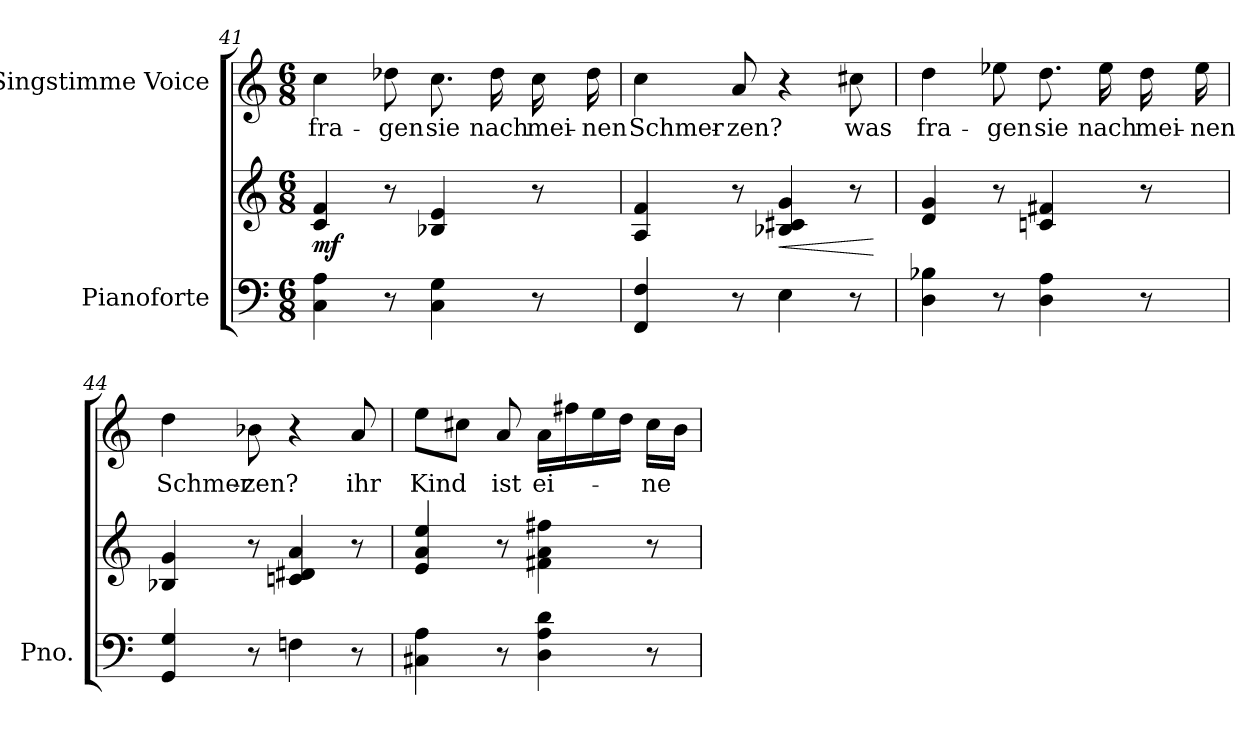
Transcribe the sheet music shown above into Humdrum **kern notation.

**kern	**kern	**dynam	**kern	**text
*part2	*part2	*part2	*part1	*part1
*staff3	*staff2	*staff2/3	*staff1	*staff1
*I"Pianoforte	*	*	*I"Singstimme Voice	*
*I'Pno.	*	*	*	*
*clefF4	*clefG2	*	*clefG2	*
*k[]	*k[]	*	*k[]	*
*M6/8	*M6/8	*	*M6/8	*
=41	=41	=41	=41	=41
!	!	!LO:DY:b	!	!LO:LY:b
4C\ 4A\	4c/ 4f/	mf	4cc\	fra-
!	!	!	!	!LO:LY:b
8r	8r	.	8dd-X\	-gen
!	!	!	!	!LO:LY:b
4C\ 4G\	4B-X/ 4e/	.	8.cc\	sie
!	!	!	!	!LO:LY:b
.	.	.	16dd-\	nach
!	!	!	!	!LO:LY:b
8r	8r	.	16cc\	mei-
!	!	!	!	!LO:LY:b
.	.	.	16dd-\	-nen
=42	=42	=42	=42	=42
!	!	!	!	!LO:LY:b
4FF/ 4F/	4A/ 4f/	.	4cc\	Schmer-
!	!	!	!	!LO:LY:b
8r	8r	.	8a/	-zen?
!	!	!LO:HP:b	!	!
4E\	4B-X/ 4c#X/ 4g/	<	4r	.
!	!	!	!	!LO:LY:b
8r	8r	.	8cc#X\	was
.	.	[	.	.
=43	=43	=43	=43	=43
!	!	!	!	!LO:LY:b
4D\ 4B-X\	4d/ 4g/	.	4dd\	fra-
!	!	!	!	!LO:LY:b
8r	8r	.	8ee-X\	-gen
!	!	!	!	!LO:LY:b
4D\ 4A\	4cn/ 4f#X/	.	8.dd\	sie
!	!	!	!	!LO:LY:b
.	.	.	16ee-\	nach
!	!	!	!	!LO:LY:b
8r	8r	.	16dd\	mei-
!	!	!	!	!LO:LY:b
.	.	.	16ee-\	-nen
=44	=44	=44	=44	=44
!	!	!	!	!LO:LY:b
4GG/ 4G/	4B-X/ 4g/	.	4dd\	Schmer-
!	!	!	!	!LO:LY:b
8r	8r	.	8b-X\	-zen?
4Fn\	4cn/ 4d#X/ 4a/	.	4r	.
!	!	!	!	!LO:LY:b
8r	8r	.	8a/	ihr
!!LO:LB:g=z
=45	=45	=45	=45	=45
!	!	!	!	!LO:LY:b
4C#X\ 4A\	4e/ 4a/ 4ee/	.	8ee\L	Kind
.	.	.	8cc#X\J	.
!	!	!	!	!LO:LY:b
8r	8r	.	8a/	ist
!	!	!	!	!LO:LY:b
4D\ 4A\ 4d\	4f#X\ 4a\ 4ff#X\	.	16a\LL	ei-
.	.	.	16ff#X\	.
.	.	.	16ee\	.
.	.	.	16dd\JJ	.
!	!	!	!	!LO:LY:b
8r	8r	.	16cc#\LL	-ne
.	.	.	16b\JJ	.
=	=	=	=	=
*-	*-	*-	*-	*-
